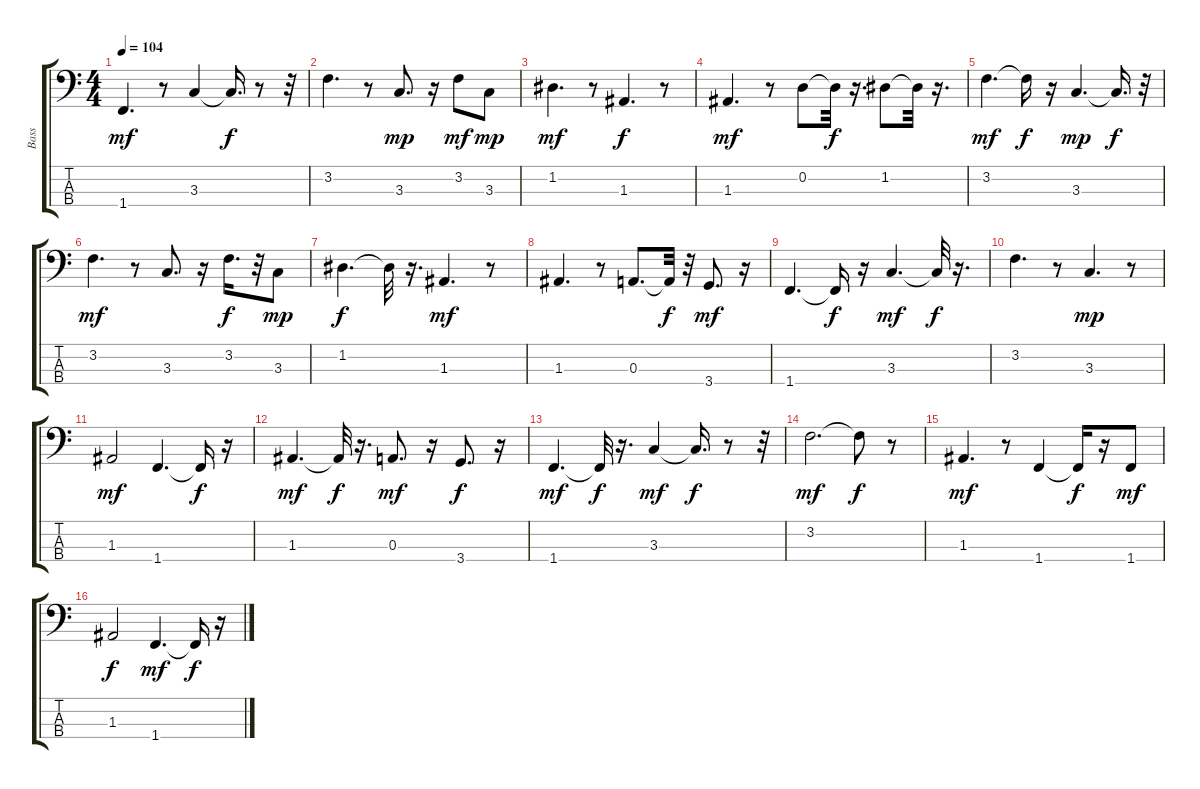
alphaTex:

\track ("Bass" "Bass") {instrument fretlessbass}
\staff {score tabs}
\tuning (G2 D2 A1 E1) {hide}
\ts (4 4)
\tempo 104
\clef f4
\ks c
1.4.4{d dy mf} r.8 3.3.4 3.3{t}.16{d dy f} r.8 r.32 |
3.2.4{d} r.8 3.3.8{d dy mp} r.16 3.2.8{dy mf} 3.3.8{dy mp} |
1.2.4{d dy mf} r.8 1.3.4{d dy f} r.8 |
1.3.4{d dy mf} r.8 0.2.8 0.2{t}.32{dy f} r.16{d} 1.2.8 1.2{t}.32 r.16{d} |
3.2.4{d dy mf} 3.2{t}.16{dy f} r.16 3.3.4{d dy mp} 3.3{t}.16{d dy f} r.32 |
3.2.4{d dy mf} r.8 3.3.8{d} r.16 3.2.16{d dy f} r.32 3.3.8{dy mp} |
1.2.4{d dy f} 1.2{t}.32 r.16{d} 1.3.4{d dy mf} r.8 |
1.3.4{d} r.8 0.3.8{d} 0.3{t}.32{dy f} r.32 3.4.8{d dy mf} r.16 |
1.4.4{d} 1.4{t}.16{dy f} r.16 3.3.4{d dy mf} 3.3{t}.32{dy f} r.16{d} |
3.2.4{d} r.8 3.3.4{d dy mp} r.8 |
1.3.2{dy mf} 1.4.4{d} 1.4{t}.16{dy f} r.16 |
1.3.4{d dy mf} 1.3{t}.32{dy f} r.16{d} 0.3.8{d dy mf} r.16 3.4.8{d dy f} r.16 |
1.4.4{d dy mf} 1.4{t}.32{dy f} r.16{d} 3.3.4{dy mf} 3.3{t}.16{d dy f} r.8 r.32 |
3.2.2{d dy mf} 3.2{t}.8{dy f} r.8 |
1.3.4{d dy mf} r.8 1.4.4 1.4{t}.16{dy f} r.16 1.4.8{dy mf} |
1.3.2{dy f} 1.4.4{d dy mf} 1.4{t}.16{dy f} r.16
